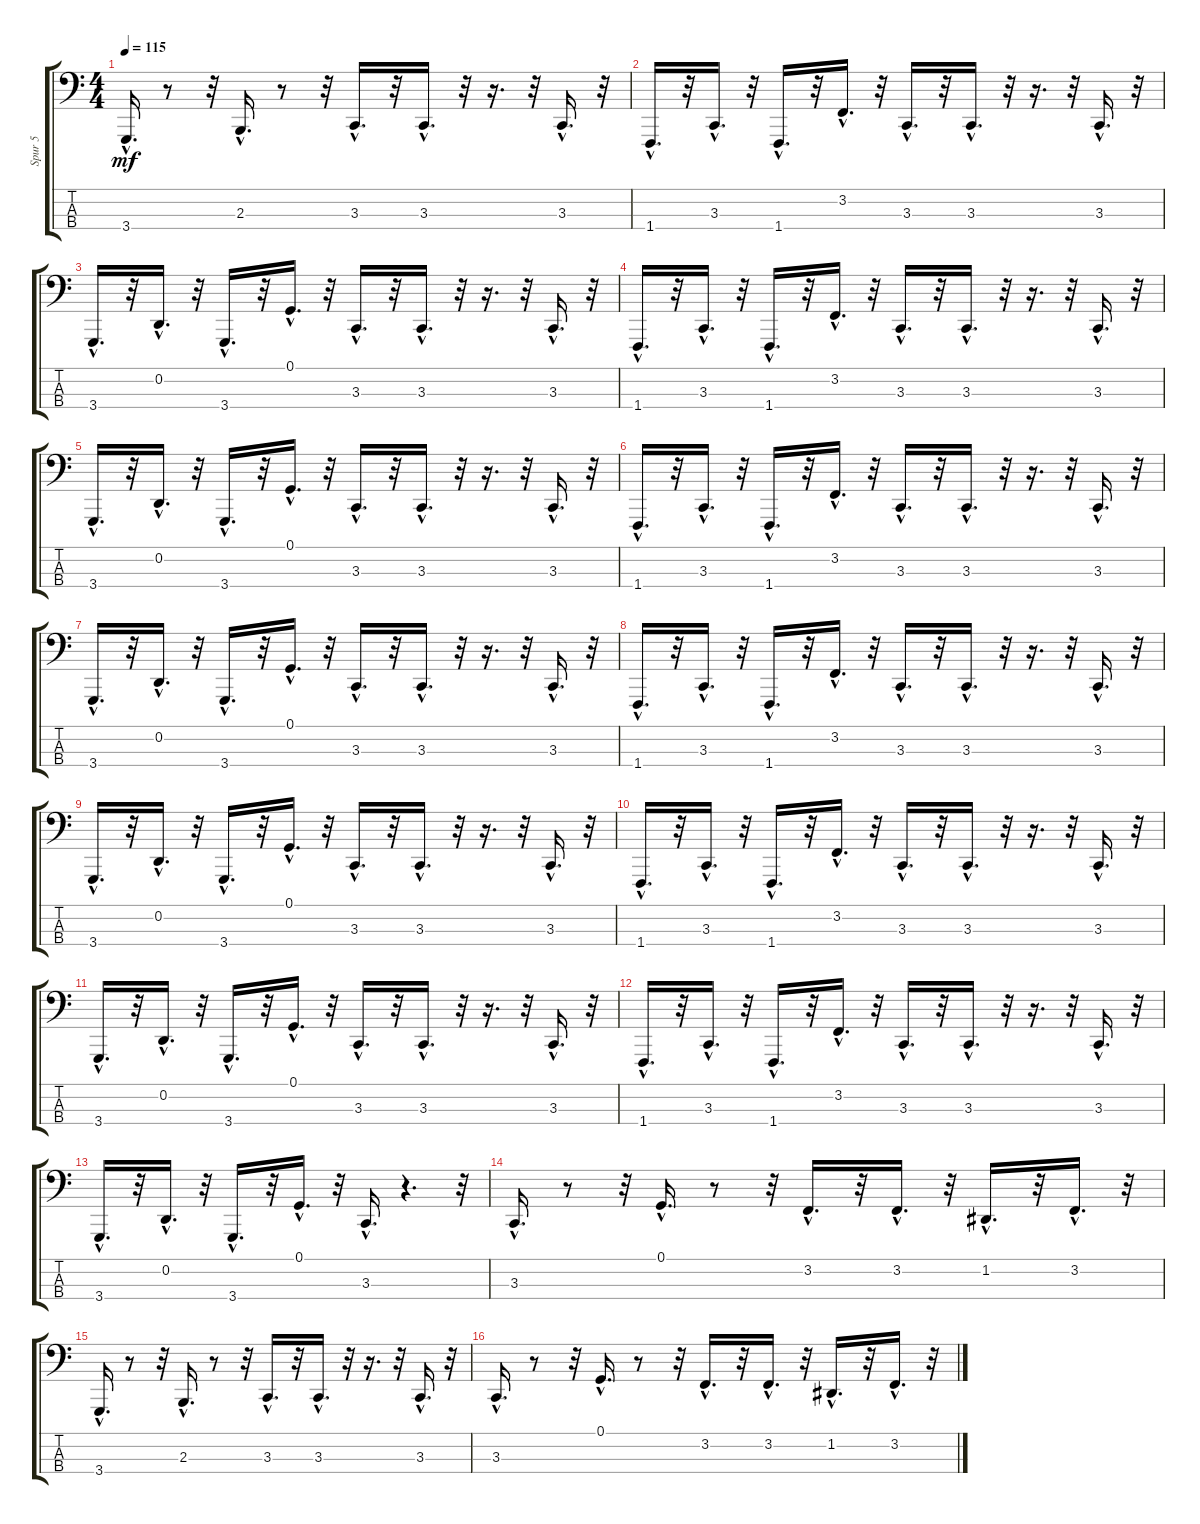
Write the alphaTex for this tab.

\track ("Spur 5" "Spur 5") {instrument acousticgrandpiano}
\staff {score tabs}
\tuning (G2 D2 A1 E1) {hide}
\ts (4 4)
\tempo 115
\clef f4
\ks c
3.4{hac}.16{d dy mf} r.8 r.32 2.3{hac}.16{d} r.8 r.32 3.3{hac}.16{d} r.32 3.3{hac}.16{d} r.32 r.16{d} r.32 3.3{hac}.16{d} r.32 |
1.4{hac}.16{d} r.32 3.3{hac}.16{d} r.32 1.4{hac}.16{d} r.32 3.2{hac}.16{d} r.32 3.3{hac}.16{d} r.32 3.3{hac}.16{d} r.32 r.16{d} r.32 3.3{hac}.16{d} r.32 |
3.4{hac}.16{d} r.32 0.2{hac}.16{d} r.32 3.4{hac}.16{d} r.32 0.1{hac}.16{d} r.32 3.3{hac}.16{d} r.32 3.3{hac}.16{d} r.32 r.16{d} r.32 3.3{hac}.16{d} r.32 |
1.4{hac}.16{d} r.32 3.3{hac}.16{d} r.32 1.4{hac}.16{d} r.32 3.2{hac}.16{d} r.32 3.3{hac}.16{d} r.32 3.3{hac}.16{d} r.32 r.16{d} r.32 3.3{hac}.16{d} r.32 |
3.4{hac}.16{d} r.32 0.2{hac}.16{d} r.32 3.4{hac}.16{d} r.32 0.1{hac}.16{d} r.32 3.3{hac}.16{d} r.32 3.3{hac}.16{d} r.32 r.16{d} r.32 3.3{hac}.16{d} r.32 |
1.4{hac}.16{d} r.32 3.3{hac}.16{d} r.32 1.4{hac}.16{d} r.32 3.2{hac}.16{d} r.32 3.3{hac}.16{d} r.32 3.3{hac}.16{d} r.32 r.16{d} r.32 3.3{hac}.16{d} r.32 |
3.4{hac}.16{d} r.32 0.2{hac}.16{d} r.32 3.4{hac}.16{d} r.32 0.1{hac}.16{d} r.32 3.3{hac}.16{d} r.32 3.3{hac}.16{d} r.32 r.16{d} r.32 3.3{hac}.16{d} r.32 |
1.4{hac}.16{d} r.32 3.3{hac}.16{d} r.32 1.4{hac}.16{d} r.32 3.2{hac}.16{d} r.32 3.3{hac}.16{d} r.32 3.3{hac}.16{d} r.32 r.16{d} r.32 3.3{hac}.16{d} r.32 |
3.4{hac}.16{d} r.32 0.2{hac}.16{d} r.32 3.4{hac}.16{d} r.32 0.1{hac}.16{d} r.32 3.3{hac}.16{d} r.32 3.3{hac}.16{d} r.32 r.16{d} r.32 3.3{hac}.16{d} r.32 |
1.4{hac}.16{d} r.32 3.3{hac}.16{d} r.32 1.4{hac}.16{d} r.32 3.2{hac}.16{d} r.32 3.3{hac}.16{d} r.32 3.3{hac}.16{d} r.32 r.16{d} r.32 3.3{hac}.16{d} r.32 |
3.4{hac}.16{d} r.32 0.2{hac}.16{d} r.32 3.4{hac}.16{d} r.32 0.1{hac}.16{d} r.32 3.3{hac}.16{d} r.32 3.3{hac}.16{d} r.32 r.16{d} r.32 3.3{hac}.16{d} r.32 |
1.4{hac}.16{d} r.32 3.3{hac}.16{d} r.32 1.4{hac}.16{d} r.32 3.2{hac}.16{d} r.32 3.3{hac}.16{d} r.32 3.3{hac}.16{d} r.32 r.16{d} r.32 3.3{hac}.16{d} r.32 |
3.4{hac}.16{d} r.32 0.2{hac}.16{d} r.32 3.4{hac}.16{d} r.32 0.1{hac}.16{d} r.32 3.3{hac}.16{d} r.4{d} r.32 |
3.3{hac}.16{d} r.8 r.32 0.1{hac}.16{d} r.8 r.32 3.2{hac}.16{d} r.32 3.2{hac}.16{d} r.32 1.2{hac}.16{d} r.32 3.2{hac}.16{d} r.32 |
3.4{hac}.16{d} r.8 r.32 2.3{hac}.16{d} r.8 r.32 3.3{hac}.16{d} r.32 3.3{hac}.16{d} r.32 r.16{d} r.32 3.3{hac}.16{d} r.32 |
3.3{hac}.16{d} r.8 r.32 0.1{hac}.16{d} r.8 r.32 3.2{hac}.16{d} r.32 3.2{hac}.16{d} r.32 1.2{hac}.16{d} r.32 3.2{hac}.16{d} r.32
